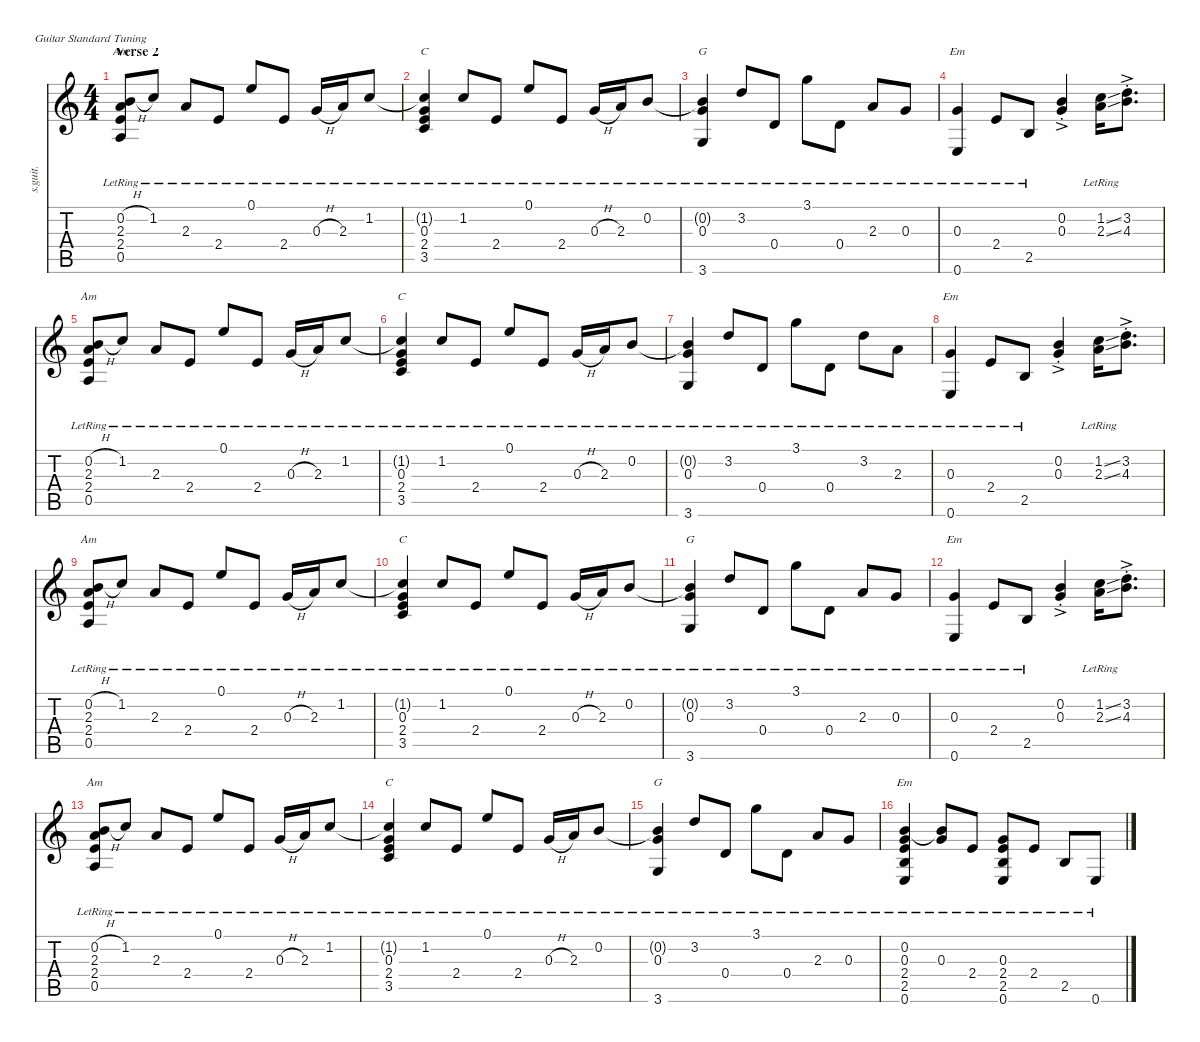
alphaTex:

\defaultSystemsLayout 4
\hideDynamics
\bracketExtendMode nobrackets
\track ("James Hetfield - Acoustic Guitar" "s.guit.") {instrument acousticguitarsteel}
\staff {score tabs}
\tuning (E4 B3 G3 D3 A2 E2)
\chord ("Am" 3 1 2 2 0 x) {showdiagram false}
\chord ("C" 3 1 2 2 0 x) {showdiagram false}
\chord ("G" 3 1 2 2 0 x) {showdiagram false}
\chord ("Em" 3 1 2 2 0 x) {showdiagram false}
\ts (4 4)
\section ("" "Verse 2")
\tempo (113 hide)
\clef g2
\ks c
(0.2{h lr} 2.3{lr} 2.4{lr} 0.5{lr}).8{ch "Am" lyrics (0 "") lyrics (1 "") lyrics (2 "") lyrics (3 "") lyrics (4 "") dy ff} 1.2{lr}.8{lyrics (0 "") lyrics (1 "") lyrics (2 "") lyrics (3 "") lyrics (4 "")} 2.3{lr}.8{lyrics (0 "") lyrics (1 "") lyrics (2 "") lyrics (3 "") lyrics (4 "")} 2.4{lr}.8{lyrics (0 "") lyrics (1 "") lyrics (2 "") lyrics (3 "") lyrics (4 "")} 0.1{lr}.8{lyrics (0 "") lyrics (1 "") lyrics (2 "") lyrics (3 "") lyrics (4 "")} 2.4{lr}.8{lyrics (0 "") lyrics (1 "") lyrics (2 "") lyrics (3 "") lyrics (4 "")} 0.3{h lr}.16{lyrics (0 "") lyrics (1 "") lyrics (2 "") lyrics (3 "") lyrics (4 "")} 2.3{lr}.16{lyrics (0 "") lyrics (1 "") lyrics (2 "") lyrics (3 "") lyrics (4 "")} 1.2{lr}.8{lyrics (0 "") lyrics (1 "") lyrics (2 "") lyrics (3 "") lyrics (4 "")} |
(1.2{lr t} 0.3{lr} 2.4{lr} 3.5{lr}).4{ch "C" lyrics (0 "") lyrics (1 "") lyrics (2 "") lyrics (3 "") lyrics (4 "")} 1.2{lr}.8{lyrics (0 "") lyrics (1 "") lyrics (2 "") lyrics (3 "") lyrics (4 "")} 2.4{lr}.8{lyrics (0 "") lyrics (1 "") lyrics (2 "") lyrics (3 "") lyrics (4 "")} 0.1{lr}.8{lyrics (0 "") lyrics (1 "") lyrics (2 "") lyrics (3 "") lyrics (4 "")} 2.4{lr}.8{lyrics (0 "") lyrics (1 "") lyrics (2 "") lyrics (3 "") lyrics (4 "")} 0.3{h lr}.16{lyrics (0 "") lyrics (1 "") lyrics (2 "") lyrics (3 "") lyrics (4 "")} 2.3{lr}.16{lyrics (0 "") lyrics (1 "") lyrics (2 "") lyrics (3 "") lyrics (4 "")} 0.2{lr}.8{lyrics (0 "") lyrics (1 "") lyrics (2 "") lyrics (3 "") lyrics (4 "")} |
(0.2{lr t} 0.3{lr} 3.6{lr}).4{ch "G" lyrics (0 "") lyrics (1 "") lyrics (2 "") lyrics (3 "") lyrics (4 "")} 3.2{lr}.8{lyrics (0 "") lyrics (1 "") lyrics (2 "") lyrics (3 "") lyrics (4 "")} 0.4{lr}.8{lyrics (0 "") lyrics (1 "") lyrics (2 "") lyrics (3 "") lyrics (4 "")} 3.1{lr}.8{lyrics (0 "") lyrics (1 "") lyrics (2 "") lyrics (3 "") lyrics (4 "")} 0.4{lr}.8{lyrics (0 "") lyrics (1 "") lyrics (2 "") lyrics (3 "") lyrics (4 "")} 2.3{lr}.8{lyrics (0 "") lyrics (1 "") lyrics (2 "") lyrics (3 "") lyrics (4 "")} 0.3{lr}.8{lyrics (0 "") lyrics (1 "") lyrics (2 "") lyrics (3 "") lyrics (4 "")} |
(0.3{lr} 0.6{lr}).4{ch "Em" lyrics (0 "") lyrics (1 "") lyrics (2 "") lyrics (3 "") lyrics (4 "")} 2.4{lr}.8{lyrics (0 "") lyrics (1 "") lyrics (2 "") lyrics (3 "") lyrics (4 "")} 2.5{lr}.8{lyrics (0 "") lyrics (1 "") lyrics (2 "") lyrics (3 "") lyrics (4 "")} (0.2{st} 0.3{ac}).4{lyrics (0 "") lyrics (1 "") lyrics (2 "") lyrics (3 "") lyrics (4 "")} (1.2{ss lr} 2.3{ss lr}).16{lyrics (0 "") lyrics (1 "") lyrics (2 "") lyrics (3 "") lyrics (4 "")} (3.2{ac st} 4.3{ac st}).8{d lyrics (0 "") lyrics (1 "") lyrics (2 "") lyrics (3 "") lyrics (4 "")} |
(0.2{h lr} 2.3{lr} 2.4{lr} 0.5{lr}).8{ch "Am" lyrics (0 "") lyrics (1 "") lyrics (2 "") lyrics (3 "") lyrics (4 "")} 1.2{lr}.8{lyrics (0 "") lyrics (1 "") lyrics (2 "") lyrics (3 "") lyrics (4 "")} 2.3{lr}.8{lyrics (0 "") lyrics (1 "") lyrics (2 "") lyrics (3 "") lyrics (4 "")} 2.4{lr}.8{lyrics (0 "") lyrics (1 "") lyrics (2 "") lyrics (3 "") lyrics (4 "")} 0.1{lr}.8{lyrics (0 "") lyrics (1 "") lyrics (2 "") lyrics (3 "") lyrics (4 "")} 2.4{lr}.8{lyrics (0 "") lyrics (1 "") lyrics (2 "") lyrics (3 "") lyrics (4 "")} 0.3{h lr}.16{lyrics (0 "") lyrics (1 "") lyrics (2 "") lyrics (3 "") lyrics (4 "")} 2.3{lr}.16{lyrics (0 "") lyrics (1 "") lyrics (2 "") lyrics (3 "") lyrics (4 "")} 1.2{lr}.8{lyrics (0 "") lyrics (1 "") lyrics (2 "") lyrics (3 "") lyrics (4 "")} |
(1.2{lr t} 0.3{lr} 2.4{lr} 3.5{lr}).4{ch "C" lyrics (0 "") lyrics (1 "") lyrics (2 "") lyrics (3 "") lyrics (4 "")} 1.2{lr}.8{lyrics (0 "") lyrics (1 "") lyrics (2 "") lyrics (3 "") lyrics (4 "")} 2.4{lr}.8{lyrics (0 "") lyrics (1 "") lyrics (2 "") lyrics (3 "") lyrics (4 "")} 0.1{lr}.8{lyrics (0 "") lyrics (1 "") lyrics (2 "") lyrics (3 "") lyrics (4 "")} 2.4{lr}.8{lyrics (0 "") lyrics (1 "") lyrics (2 "") lyrics (3 "") lyrics (4 "")} 0.3{h lr}.16{lyrics (0 "") lyrics (1 "") lyrics (2 "") lyrics (3 "") lyrics (4 "")} 2.3{lr}.16{lyrics (0 "") lyrics (1 "") lyrics (2 "") lyrics (3 "") lyrics (4 "")} 0.2{lr}.8{lyrics (0 "") lyrics (1 "") lyrics (2 "") lyrics (3 "") lyrics (4 "")} |
(0.2{lr t} 0.3{lr} 3.6{lr}).4{lyrics (0 "") lyrics (1 "") lyrics (2 "") lyrics (3 "") lyrics (4 "")} 3.2{lr}.8{lyrics (0 "") lyrics (1 "") lyrics (2 "") lyrics (3 "") lyrics (4 "")} 0.4{lr}.8{lyrics (0 "") lyrics (1 "") lyrics (2 "") lyrics (3 "") lyrics (4 "")} 3.1{lr}.8{lyrics (0 "") lyrics (1 "") lyrics (2 "") lyrics (3 "") lyrics (4 "")} 0.4{lr}.8{lyrics (0 "") lyrics (1 "") lyrics (2 "") lyrics (3 "") lyrics (4 "")} 3.2{lr}.8{lyrics (0 "") lyrics (1 "") lyrics (2 "") lyrics (3 "") lyrics (4 "")} 2.3{lr}.8{lyrics (0 "") lyrics (1 "") lyrics (2 "") lyrics (3 "") lyrics (4 "")} |
(0.3{lr} 0.6{lr}).4{ch "Em" lyrics (0 "") lyrics (1 "") lyrics (2 "") lyrics (3 "") lyrics (4 "")} 2.4{lr}.8{lyrics (0 "") lyrics (1 "") lyrics (2 "") lyrics (3 "") lyrics (4 "")} 2.5{lr}.8{lyrics (0 "") lyrics (1 "") lyrics (2 "") lyrics (3 "") lyrics (4 "")} (0.2{st} 0.3{ac}).4{lyrics (0 "") lyrics (1 "") lyrics (2 "") lyrics (3 "") lyrics (4 "")} (1.2{ss lr} 2.3{ss lr}).16{lyrics (0 "") lyrics (1 "") lyrics (2 "") lyrics (3 "") lyrics (4 "")} (3.2{ac st} 4.3{ac st}).8{d lyrics (0 "") lyrics (1 "") lyrics (2 "") lyrics (3 "") lyrics (4 "")} |
(0.2{h lr} 2.3{lr} 2.4{lr} 0.5{lr}).8{ch "Am" lyrics (0 "") lyrics (1 "") lyrics (2 "") lyrics (3 "") lyrics (4 "")} 1.2{lr}.8{lyrics (0 "") lyrics (1 "") lyrics (2 "") lyrics (3 "") lyrics (4 "")} 2.3{lr}.8{lyrics (0 "") lyrics (1 "") lyrics (2 "") lyrics (3 "") lyrics (4 "")} 2.4{lr}.8{lyrics (0 "") lyrics (1 "") lyrics (2 "") lyrics (3 "") lyrics (4 "")} 0.1{lr}.8{lyrics (0 "") lyrics (1 "") lyrics (2 "") lyrics (3 "") lyrics (4 "")} 2.4{lr}.8{lyrics (0 "") lyrics (1 "") lyrics (2 "") lyrics (3 "") lyrics (4 "")} 0.3{h lr}.16{lyrics (0 "") lyrics (1 "") lyrics (2 "") lyrics (3 "") lyrics (4 "")} 2.3{lr}.16{lyrics (0 "") lyrics (1 "") lyrics (2 "") lyrics (3 "") lyrics (4 "")} 1.2{lr}.8{lyrics (0 "") lyrics (1 "") lyrics (2 "") lyrics (3 "") lyrics (4 "")} |
(1.2{lr t} 0.3{lr} 2.4{lr} 3.5{lr}).4{ch "C" lyrics (0 "") lyrics (1 "") lyrics (2 "") lyrics (3 "") lyrics (4 "")} 1.2{lr}.8{lyrics (0 "") lyrics (1 "") lyrics (2 "") lyrics (3 "") lyrics (4 "")} 2.4{lr}.8{lyrics (0 "") lyrics (1 "") lyrics (2 "") lyrics (3 "") lyrics (4 "")} 0.1{lr}.8{lyrics (0 "") lyrics (1 "") lyrics (2 "") lyrics (3 "") lyrics (4 "")} 2.4{lr}.8{lyrics (0 "") lyrics (1 "") lyrics (2 "") lyrics (3 "") lyrics (4 "")} 0.3{h lr}.16{lyrics (0 "") lyrics (1 "") lyrics (2 "") lyrics (3 "") lyrics (4 "")} 2.3{lr}.16{lyrics (0 "") lyrics (1 "") lyrics (2 "") lyrics (3 "") lyrics (4 "")} 0.2{lr}.8{lyrics (0 "") lyrics (1 "") lyrics (2 "") lyrics (3 "") lyrics (4 "")} |
(0.2{lr t} 0.3{lr} 3.6{lr}).4{ch "G" lyrics (0 "") lyrics (1 "") lyrics (2 "") lyrics (3 "") lyrics (4 "")} 3.2{lr}.8{lyrics (0 "") lyrics (1 "") lyrics (2 "") lyrics (3 "") lyrics (4 "")} 0.4{lr}.8{lyrics (0 "") lyrics (1 "") lyrics (2 "") lyrics (3 "") lyrics (4 "")} 3.1{lr}.8{lyrics (0 "") lyrics (1 "") lyrics (2 "") lyrics (3 "") lyrics (4 "")} 0.4{lr}.8{lyrics (0 "") lyrics (1 "") lyrics (2 "") lyrics (3 "") lyrics (4 "")} 2.3{lr}.8{lyrics (0 "") lyrics (1 "") lyrics (2 "") lyrics (3 "") lyrics (4 "")} 0.3{lr}.8{lyrics (0 "") lyrics (1 "") lyrics (2 "") lyrics (3 "") lyrics (4 "")} |
(0.3{lr} 0.6{lr}).4{ch "Em" lyrics (0 "") lyrics (1 "") lyrics (2 "") lyrics (3 "") lyrics (4 "")} 2.4{lr}.8{lyrics (0 "") lyrics (1 "") lyrics (2 "") lyrics (3 "") lyrics (4 "")} 2.5{lr}.8{lyrics (0 "") lyrics (1 "") lyrics (2 "") lyrics (3 "") lyrics (4 "")} (0.2{st} 0.3{ac}).4{lyrics (0 "") lyrics (1 "") lyrics (2 "") lyrics (3 "") lyrics (4 "")} (1.2{ss lr} 2.3{ss lr}).16{lyrics (0 "") lyrics (1 "") lyrics (2 "") lyrics (3 "") lyrics (4 "")} (3.2{ac st} 4.3{ac st}).8{d lyrics (0 "") lyrics (1 "") lyrics (2 "") lyrics (3 "") lyrics (4 "")} |
(0.2{h lr} 2.3{lr} 2.4{lr} 0.5{lr}).8{ch "Am" lyrics (0 "") lyrics (1 "") lyrics (2 "") lyrics (3 "") lyrics (4 "")} 1.2{lr}.8{lyrics (0 "") lyrics (1 "") lyrics (2 "") lyrics (3 "") lyrics (4 "")} 2.3{lr}.8{lyrics (0 "") lyrics (1 "") lyrics (2 "") lyrics (3 "") lyrics (4 "")} 2.4{lr}.8{lyrics (0 "") lyrics (1 "") lyrics (2 "") lyrics (3 "") lyrics (4 "")} 0.1{lr}.8{lyrics (0 "") lyrics (1 "") lyrics (2 "") lyrics (3 "") lyrics (4 "")} 2.4{lr}.8{lyrics (0 "") lyrics (1 "") lyrics (2 "") lyrics (3 "") lyrics (4 "")} 0.3{h lr}.16{lyrics (0 "") lyrics (1 "") lyrics (2 "") lyrics (3 "") lyrics (4 "")} 2.3{lr}.16{lyrics (0 "") lyrics (1 "") lyrics (2 "") lyrics (3 "") lyrics (4 "")} 1.2{lr}.8{lyrics (0 "") lyrics (1 "") lyrics (2 "") lyrics (3 "") lyrics (4 "")} |
(1.2{lr t} 0.3{lr} 2.4{lr} 3.5{lr}).4{ch "C" lyrics (0 "") lyrics (1 "") lyrics (2 "") lyrics (3 "") lyrics (4 "")} 1.2{lr}.8{lyrics (0 "") lyrics (1 "") lyrics (2 "") lyrics (3 "") lyrics (4 "")} 2.4{lr}.8{lyrics (0 "") lyrics (1 "") lyrics (2 "") lyrics (3 "") lyrics (4 "")} 0.1{lr}.8{lyrics (0 "") lyrics (1 "") lyrics (2 "") lyrics (3 "") lyrics (4 "")} 2.4{lr}.8{lyrics (0 "") lyrics (1 "") lyrics (2 "") lyrics (3 "") lyrics (4 "")} 0.3{h lr}.16{lyrics (0 "") lyrics (1 "") lyrics (2 "") lyrics (3 "") lyrics (4 "")} 2.3{lr}.16{lyrics (0 "") lyrics (1 "") lyrics (2 "") lyrics (3 "") lyrics (4 "")} 0.2{lr}.8{lyrics (0 "") lyrics (1 "") lyrics (2 "") lyrics (3 "") lyrics (4 "")} |
(0.2{lr t} 0.3{lr} 3.6{lr}).4{ch "G" lyrics (0 "") lyrics (1 "") lyrics (2 "") lyrics (3 "") lyrics (4 "")} 3.2{lr}.8{lyrics (0 "") lyrics (1 "") lyrics (2 "") lyrics (3 "") lyrics (4 "")} 0.4{lr}.8{lyrics (0 "") lyrics (1 "") lyrics (2 "") lyrics (3 "") lyrics (4 "")} 3.1{lr}.8{lyrics (0 "") lyrics (1 "") lyrics (2 "") lyrics (3 "") lyrics (4 "")} 0.4{lr}.8{lyrics (0 "") lyrics (1 "") lyrics (2 "") lyrics (3 "") lyrics (4 "")} 2.3{lr}.8{lyrics (0 "") lyrics (1 "") lyrics (2 "") lyrics (3 "") lyrics (4 "")} 0.3{lr}.8{lyrics (0 "") lyrics (1 "") lyrics (2 "") lyrics (3 "") lyrics (4 "")} |
(0.2{lr} 0.3{lr} 2.4{lr} 2.5{lr} 0.6{lr}).4{ch "Em" lyrics (0 "") lyrics (1 "") lyrics (2 "") lyrics (3 "") lyrics (4 "")} (0.2{lr t} 0.3{lr}).8{lyrics (0 "") lyrics (1 "") lyrics (2 "") lyrics (3 "") lyrics (4 "")} 2.4{lr}.8{lyrics (0 "") lyrics (1 "") lyrics (2 "") lyrics (3 "") lyrics (4 "")} (0.3{lr} 2.4{lr} 2.5{lr} 0.6{lr}).8{lyrics (0 "") lyrics (1 "") lyrics (2 "") lyrics (3 "") lyrics (4 "")} 2.4{lr}.8{lyrics (0 "") lyrics (1 "") lyrics (2 "") lyrics (3 "") lyrics (4 "")} 2.5{lr}.8{lyrics (0 "") lyrics (1 "") lyrics (2 "") lyrics (3 "") lyrics (4 "")} 0.6{lr}.8{lyrics (0 "") lyrics (1 "") lyrics (2 "") lyrics (3 "") lyrics (4 "")}
